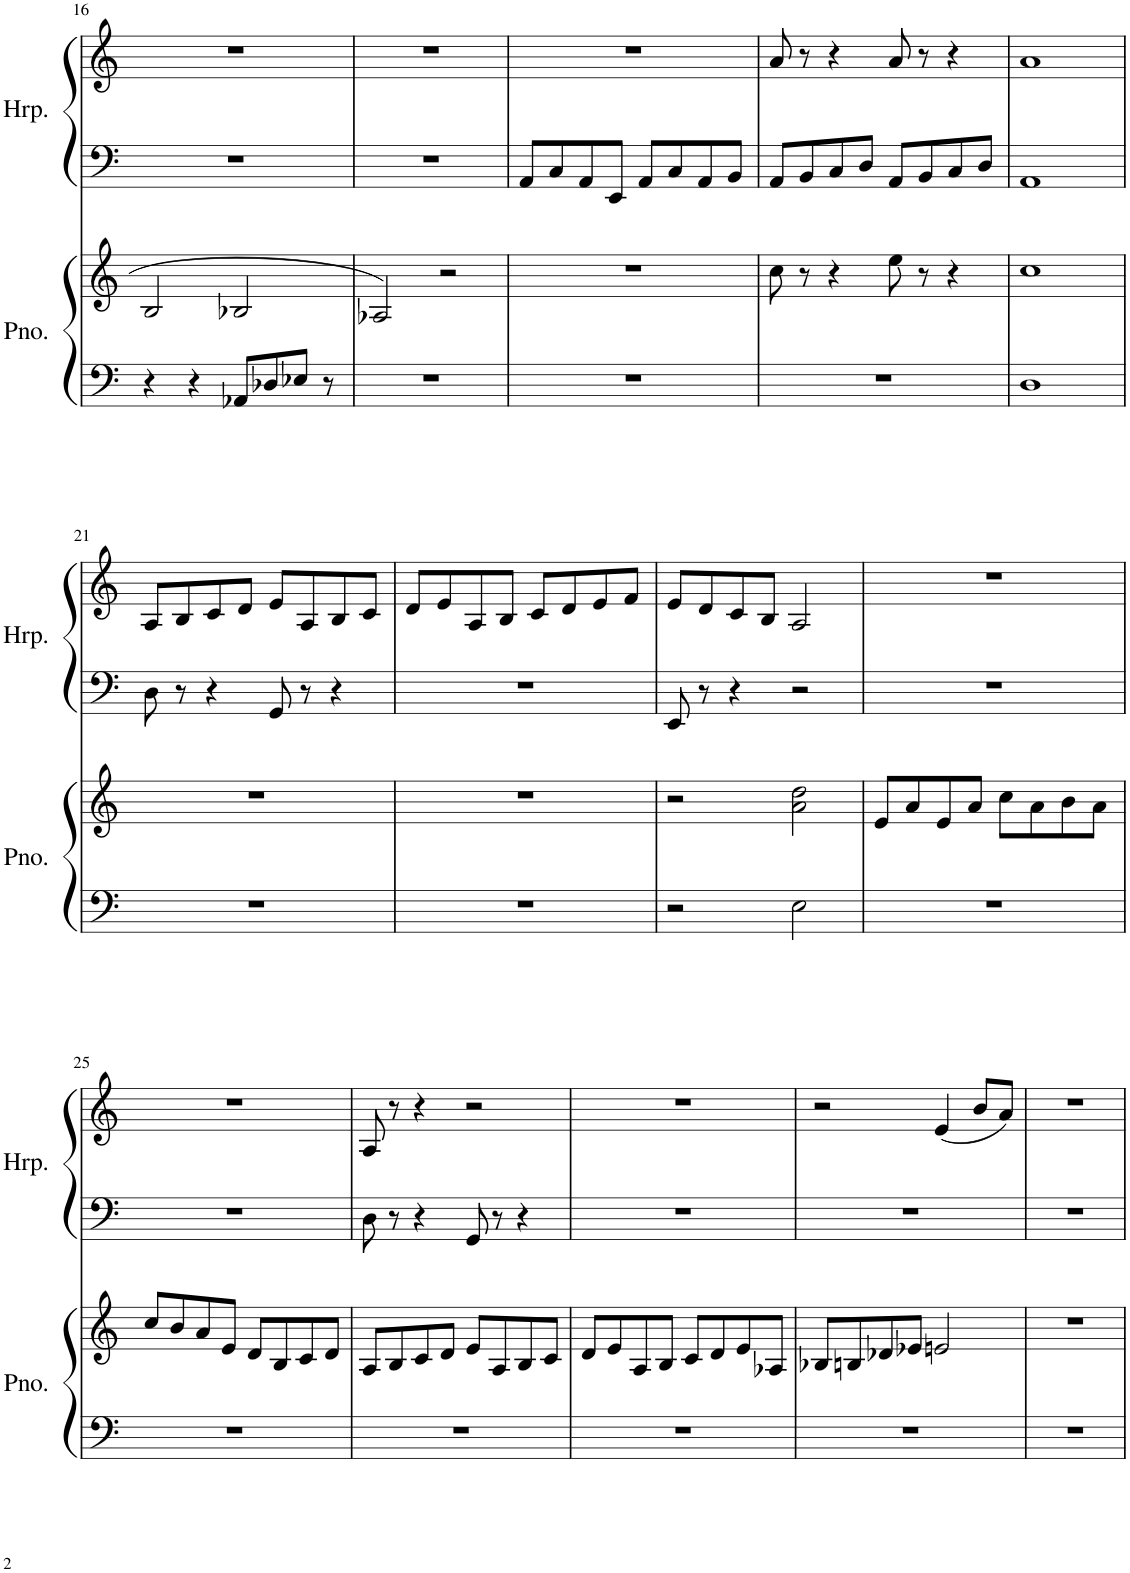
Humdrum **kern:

**kern	**kern	**kern	**kern
*part2	*part2	*part1	*part1
*staff4	*staff3	*staff2	*staff1
*I"Piano	*	*I"Harp	*
*I'Pno.	*	*I'Hrp.	*
!!LO:PB:g=z
*clefF4	*clefG2	*clefF4	*clefG2
*k[]	*k[]	*k[]	*k[]
*M4/4	*M4/4	*M4/4	*M4/4
=16	=16	=16	=16
4r	2B/	1r	1r
4r	.	.	.
8AA-X/L	2B-X/	.	.
8D-X/	.	.	.
8E-X/J	.	.	.
8r	.	.	.
=17	=17	=17	=17
1r	2A-X/	1r	1r
.	2r	.	.
=18	=18	=18	=18
1r	1r	8AA/L	1r
.	.	8C/	.
.	.	8AA/	.
.	.	8EE/J	.
.	.	8AA/L	.
.	.	8C/	.
.	.	8AA/	.
.	.	8BB/J	.
=19	=19	=19	=19
1r	8cc\	8AA/L	8a/
.	8r	8BB/	8r
.	4r	8C/	4r
.	.	8D/J	.
.	8ee\	8AA/L	8a/
.	8r	8BB/	8r
.	4r	8C/	4r
.	.	8D/J	.
=20	=20	=20	=20
1D	1cc	1AA	1a
!!LO:LB:g=z
=21	=21	=21	=21
1r	1r	8D\	8A/L
.	.	8r	8B/
.	.	4r	8c/
.	.	.	8d/J
.	.	8GG/	8e/L
.	.	8r	8A/
.	.	4r	8B/
.	.	.	8c/J
=22	=22	=22	=22
1r	1r	1r	8d/L
.	.	.	8e/
.	.	.	8A/
.	.	.	8B/J
.	.	.	8c/L
.	.	.	8d/
.	.	.	8e/
.	.	.	8f/J
=23	=23	=23	=23
2r	2r	8EE/	8e/L
.	.	8r	8d/
.	.	4r	8c/
.	.	.	8B/J
2E\	2a\ 2dd\	2r	2A/
=24	=24	=24	=24
1r	8e/L	1r	1r
.	8a/	.	.
.	8e/	.	.
.	8a/J	.	.
.	8cc\L	.	.
.	8a\	.	.
.	8b\	.	.
.	8a\J	.	.
!!LO:LB:g=z
=25	=25	=25	=25
1r	8cc/L	1r	1r
.	8b/	.	.
.	8a/	.	.
.	8e/J	.	.
.	8d/L	.	.
.	8B/	.	.
.	8c/	.	.
.	8d/J	.	.
=26	=26	=26	=26
1r	8A/L	8D\	8A/
.	8B/	8r	8r
.	8c/	4r	4r
.	8d/J	.	.
.	8e/L	8GG/	2r
.	8A/	8r	.
.	8B/	4r	.
.	8c/J	.	.
=27	=27	=27	=27
1r	8d/L	1r	1r
.	8e/	.	.
.	8A/	.	.
.	8B/J	.	.
.	8c/L	.	.
.	8d/	.	.
.	8e/	.	.
.	8A-X/J	.	.
=28	=28	=28	=28
1r	8B-X/L	1r	2r
.	8Bn/	.	.
.	8d-X/	.	.
.	8e-X/J	.	.
.	2en/	.	(4e/
.	.	.	8b/L
.	.	.	8a/J)
=29	=29	=29	=29
1r	1r	1r	1r
=	=	=	=
*-	*-	*-	*-
